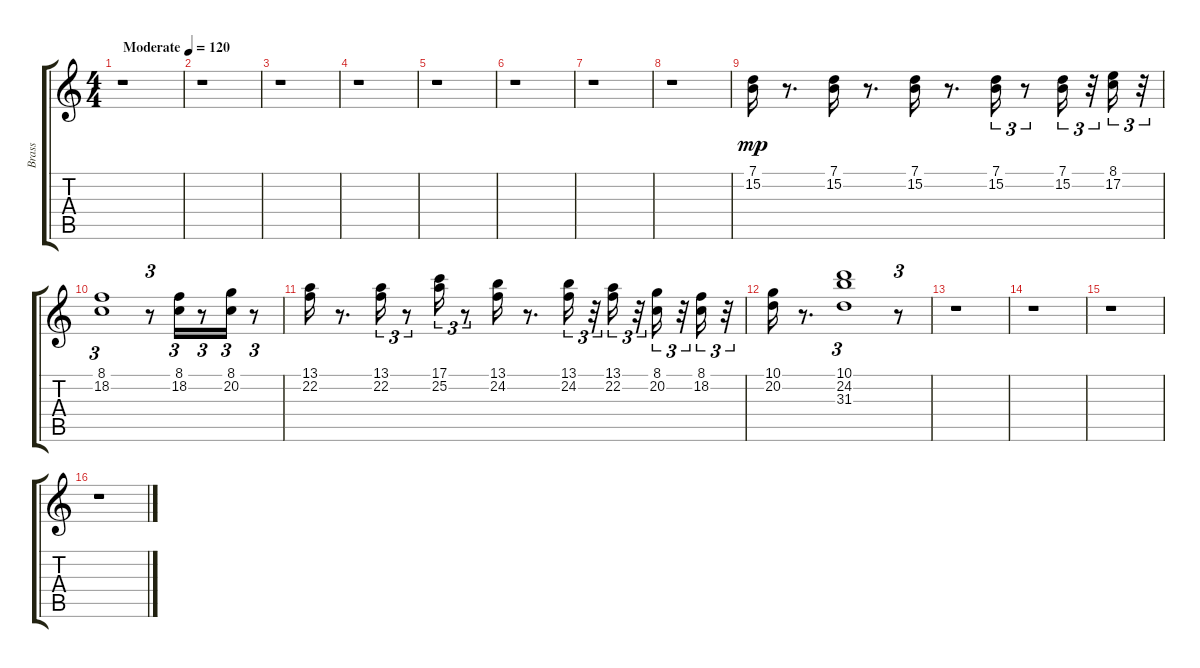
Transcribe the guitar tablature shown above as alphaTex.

\track ("Brass" "Brass") {instrument brasssection}
\staff {score tabs}
\tuning (E4 B3 G3 D3 A2 E2) {hide}
\ts (4 4)
\tempo (120 "Moderate")
\clef g2
\ks c
r.1{dy mp instrument brasssection} |
r.1 |
r.1 |
r.1 |
r.1 |
r.1 |
r.1 |
r.1 |
(7.1 15.2).16 r.8{d} (7.1 15.2).16 r.8{d} (7.1 15.2).16 r.8{d} (7.1 15.2).16{tu (3 2)} r.8{tu (3 2)} (7.1 15.2).16{tu (3 2)} r.32{tu (3 2)} (8.1 17.2).16{tu (3 2)} r.32{tu (3 2)} |
(8.1 18.2).1{tu (3 2)} r.8{tu (3 2)} (8.1 18.2).16{tu (3 2)} r.8{tu (3 2)} (8.1 20.2).16{tu (3 2)} r.8{tu (3 2)} |
(13.1 22.2).16 r.8{d} (13.1 22.2).16{tu (3 2)} r.8{tu (3 2)} (17.1 25.2).16{tu (3 2)} r.8{tu (3 2)} (13.1 24.2).16 r.8{d} (13.1 24.2).16{tu (3 2)} r.32{tu (3 2)} (13.1 22.2).16{tu (3 2)} r.32{tu (3 2)} (8.1 20.2).16{tu (3 2)} r.32{tu (3 2)} (8.1 18.2).16{tu (3 2)} r.32{tu (3 2)} |
(10.1 20.2).16 r.8{d} (10.1 24.2 31.3).1{tu (3 2)} r.8{tu (3 2)} |
r.1 |
r.1 |
r.1 |
r.1
